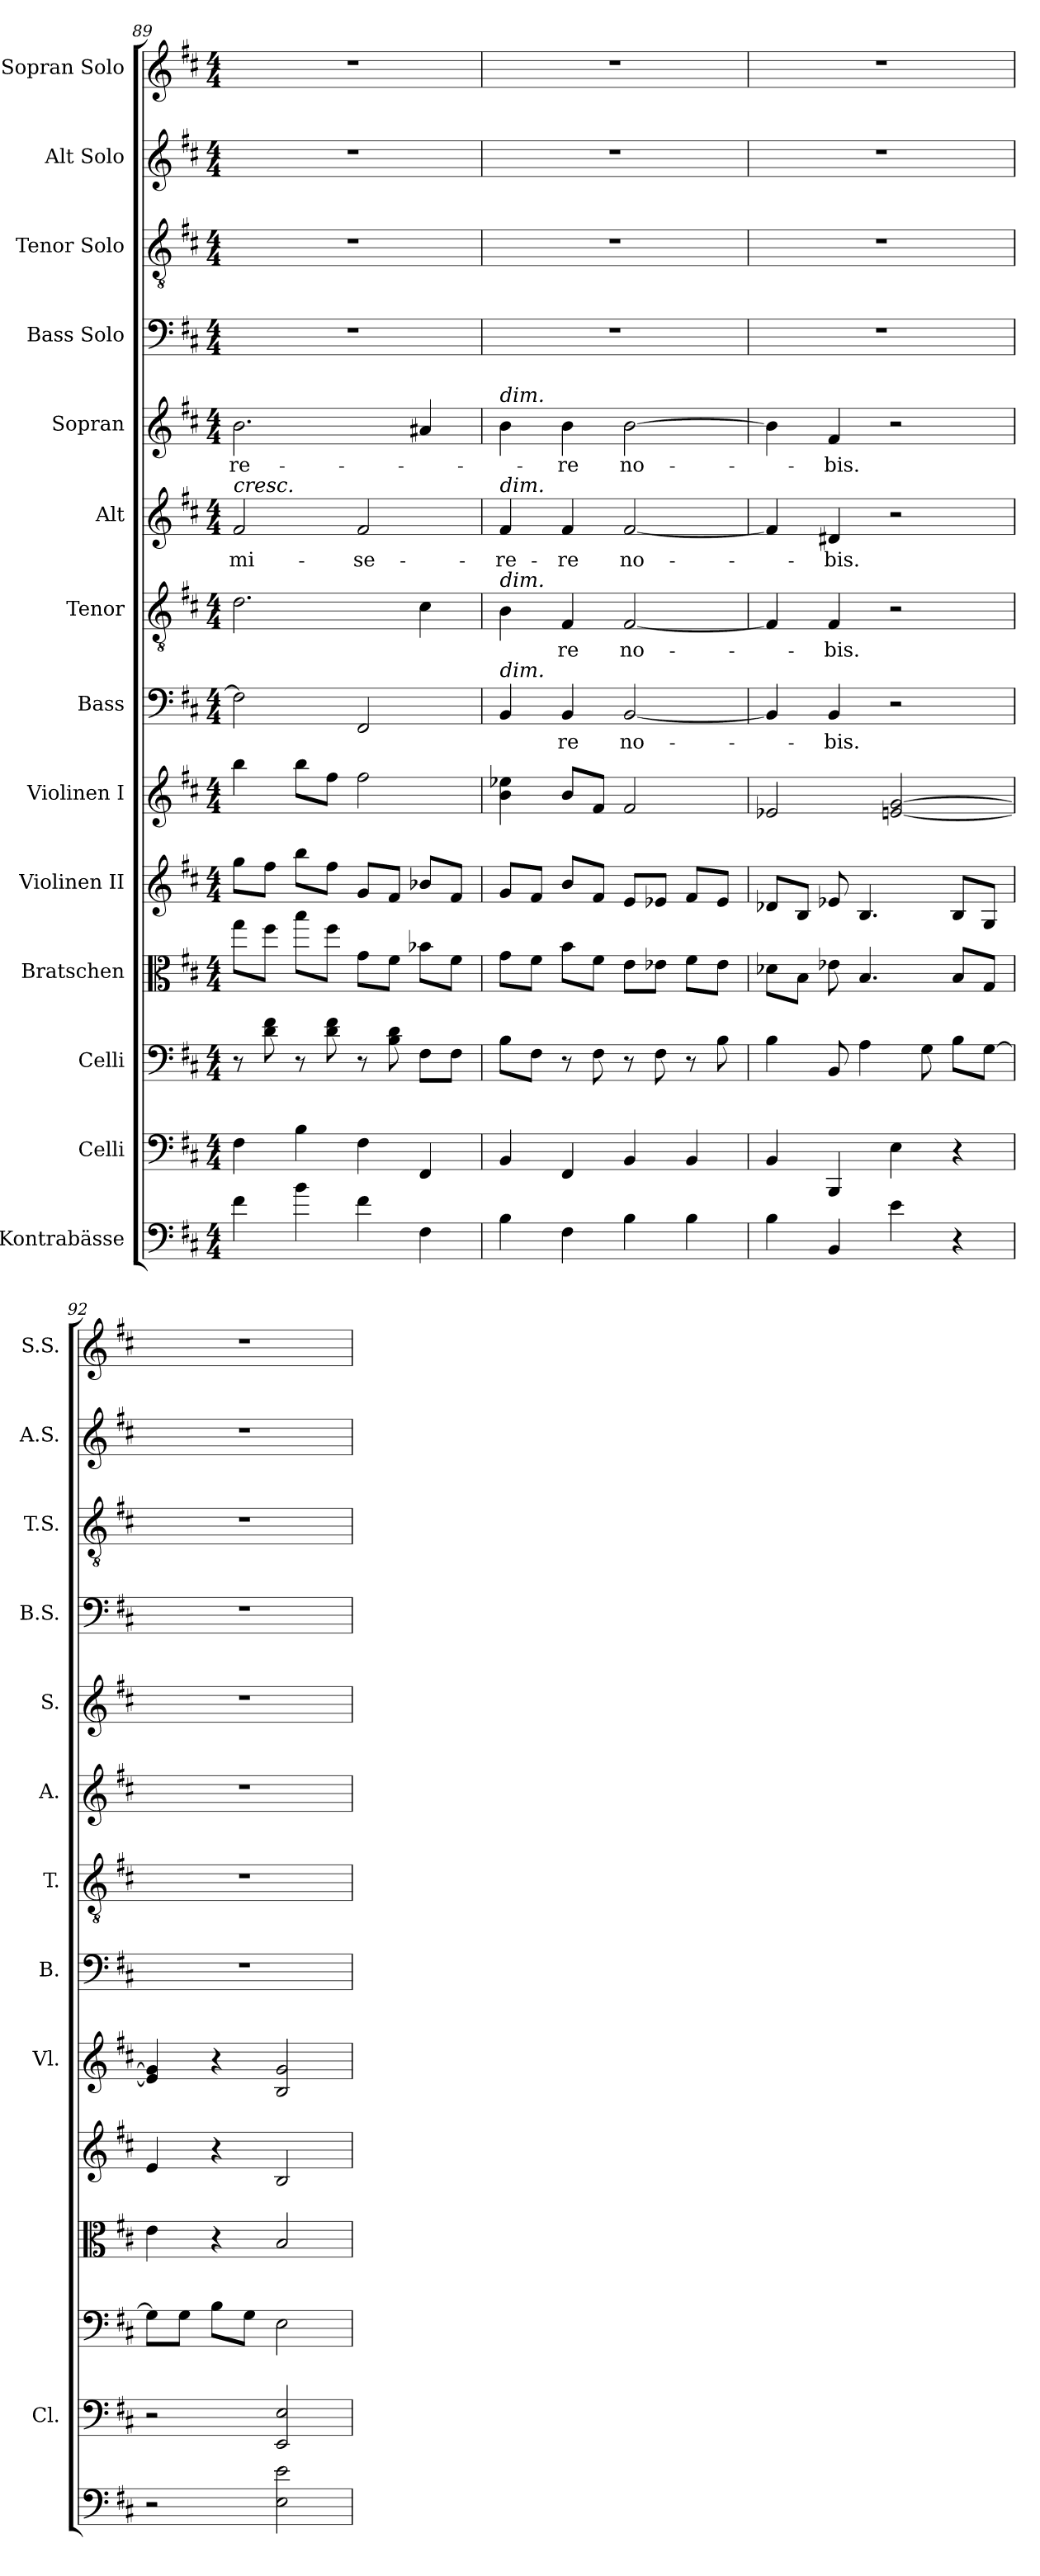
**kern	**kern	**kern	**kern	**kern	**kern	**kern	**text	**kern	**text	**kern	**text	**kern	**text	**kern	**kern	**kern	**kern
*part14	*part13	*part12	*part11	*part10	*part9	*part8	*part8	*part7	*part7	*part6	*part6	*part5	*part5	*part4	*part3	*part2	*part1
*staff14	*staff13	*staff12	*staff11	*staff10	*staff9	*staff8	*staff8	*staff7	*staff7	*staff6	*staff6	*staff5	*staff5	*staff4	*staff3	*staff2	*staff1
*I"Kontrabässe	*I"Celli	*I"Celli	*I"Bratschen	*I"Violinen II	*I"Violinen I	*I"Bass	*	*I"Tenor	*	*I"Alt	*	*I"Sopran	*	*I"Bass Solo	*I"Tenor Solo	*I"Alt Solo	*I"Sopran Solo
*	*I'Cl.	*	*	*	*I'Vl.	*I'B.	*	*I'T.	*	*I'A.	*	*I'S.	*	*I'B.S.	*I'T.S.	*I'A.S.	*I'S.S.
!!LO:LB:g=z
*clefF4	*clefF4	*clefF4	*clefC3	*clefG2	*clefG2	*clefF4	*	*clefGv2	*	*clefG2	*	*clefG2	*	*clefF4	*clefGv2	*clefG2	*clefG2
*ITrd7c12	*	*	*	*	*	*	*	*	*	*	*	*	*	*	*	*	*
*k[f#c#]	*k[f#c#]	*k[f#c#]	*k[f#c#]	*k[f#c#]	*k[f#c#]	*k[f#c#]	*	*k[f#c#]	*	*k[f#c#]	*	*k[f#c#]	*	*k[f#c#]	*k[f#c#]	*k[f#c#]	*k[f#c#]
*M4/4	*M4/4	*M4/4	*M4/4	*M4/4	*M4/4	*M4/4	*	*M4/4	*	*M4/4	*	*M4/4	*	*M4/4	*M4/4	*M4/4	*M4/4
=89	=89	=89	=89	=89	=89	=89	=89	=89	=89	=89	=89	=89	=89	=89	=89	=89	=89
!	!	!	!	!	!	!	!	!	!	!LO:TX:a:i:t=cresc.	!	!	!	!	!	!	!
!	!	!	!	!	!	!	!	!	!	!	!LO:LY:b	!	!LO:LY:b	!	!	!	!
4F#\	4F#\	8r	8gg\L	8gg\L	4bb\	2F#\]	.	2.d\	.	2f#/	-mi-	2.b\	-re-	1r	1r	1r	1r
.	.	8d\ 8f#\	8ff#\J	8ff#\J	.	.	.	.	.	.	.	.	.	.	.	.	.
4B\	4B\	8r	8bb\L	8bb\L	8bb\L	.	.	.	.	.	.	.	.	.	.	.	.
.	.	8d\ 8f#\	8ff#\J	8ff#\J	8ff#\J	.	.	.	.	.	.	.	.	.	.	.	.
!	!	!	!	!	!	!	!	!	!	!	!LO:LY:b	!	!	!	!	!	!
4F#\	4F#\	8r	8g\L	8g/L	2ff#\	2FF#/	.	.	.	2f#/	se-	.	.	.	.	.	.
.	.	8B\ 8d\	8f#\J	8f#/J	.	.	.	.	.	.	.	.	.	.	.	.	.
4FF#\	4FF#/	8F#\L	8b-X\L	8b-X/L	.	.	.	4c#\	.	.	.	4a#X/	.	.	.	.	.
.	.	8F#\J	8f#\J	8f#/J	.	.	.	.	.	.	.	.	.	.	.	.	.
=90	=90	=90	=90	=90	=90	=90	=90	=90	=90	=90	=90	=90	=90	=90	=90	=90	=90
!	!	!	!	!	!	!	!	!	!	!	!	!LO:TX:a:i:t=dim.	!	!	!	!	!
!	!	!	!	!	!	!	!	!	!	!LO:TX:a:i:t=dim.	!	!	!	!	!	!	!
!	!	!	!	!	!	!	!	!LO:TX:a:i:t=dim.	!	!	!	!	!	!	!	!	!
!	!	!	!	!	!	!LO:TX:a:i:t=dim.	!	!	!	!	!	!	!	!	!	!	!
!	!	!	!	!	!	!	!	!	!	!	!LO:LY:b	!	!	!	!	!	!
4BB\	4BB/	8B\L	8g\L	8g/L	4b\ 4ee-X\	4BB/	.	4B\	.	4f#/	-re-	4b\	.	1r	1r	1r	1r
.	.	8F#\J	8f#\J	8f#/J	.	.	.	.	.	.	.	.	.	.	.	.	.
!	!	!	!	!	!	!	!LO:LY:b	!	!LO:LY:b	!	!LO:LY:b	!	!LO:LY:b	!	!	!	!
4FF#\	4FF#/	8r	8b\L	8b/L	8b/L	4BB/	re	4F#/	re	4f#/	-re	4b\	re	.	.	.	.
.	.	8F#\	8f#\J	8f#/J	8f#/J	.	.	.	.	.	.	.	.	.	.	.	.
!	!	!	!	!	!	!	!LO:LY:b	!	!LO:LY:b	!	!LO:LY:b	!	!LO:LY:b	!	!	!	!
4BB\	4BB/	8r	8e\L	8e/L	2f#/	[2BB/	-no-	[2F#/	-no-	[2f#/	no-	[2b\	-no-	.	.	.	.
.	.	8F#\	8e-X\J	8e-X/J	.	.	.	.	.	.	.	.	.	.	.	.	.
4BB\	4BB/	8r	8f#\L	8f#/L	.	.	.	.	.	.	.	.	.	.	.	.	.
.	.	8B\	8e-\J	8e-/J	.	.	.	.	.	.	.	.	.	.	.	.	.
=91	=91	=91	=91	=91	=91	=91	=91	=91	=91	=91	=91	=91	=91	=91	=91	=91	=91
4BB\	4BB/	4B\	8d-X\L	8d-X/L	2e-X/	4BB/]	.	4F#/]	.	4f#/]	.	4b\]	.	1r	1r	1r	1r
.	.	.	8B\J	8B/J	.	.	.	.	.	.	.	.	.	.	.	.	.
!	!	!	!	!	!	!	!LO:LY:b	!	!LO:LY:b	!	!LO:LY:b	!	!LO:LY:b	!	!	!	!
4BBB/	4BBB/	8BB/	8e-X\	8e-X/	.	4BB/	bis.	4F#/	bis.	4d#X/	bis.	4f#/	bis.	.	.	.	.
.	.	4A\	4.B/	4.B/	.	.	.	.	.	.	.	.	.	.	.	.	.
4E\	4E\	.	.	.	[2en/ [2g/	2r	.	2r	.	2r	.	2r	.	.	.	.	.
.	.	8G\	.	.	.	.	.	.	.	.	.	.	.	.	.	.	.
4r	4r	8B\L	8B/L	8B/L	.	.	.	.	.	.	.	.	.	.	.	.	.
.	.	[8G\J	8G/J	8G/J	.	.	.	.	.	.	.	.	.	.	.	.	.
=92	=92	=92	=92	=92	=92	=92	=92	=92	=92	=92	=92	=92	=92	=92	=92	=92	=92
2r	2r	8G\L]	4e\	4e/	4e/] 4g/]	1r	.	1r	.	1r	.	1r	.	1r	1r	1r	1r
.	.	8G\J	.	.	.	.	.	.	.	.	.	.	.	.	.	.	.
.	.	8B\L	4r	4r	4r	.	.	.	.	.	.	.	.	.	.	.	.
.	.	8G\J	.	.	.	.	.	.	.	.	.	.	.	.	.	.	.
2EE\ 2E\	2EE/ 2E/	2E\	2B/	2B/	2B/ 2g/	.	.	.	.	.	.	.	.	.	.	.	.
=	=	=	=	=	=	=	=	=	=	=	=	=	=	=	=	=	=
*-	*-	*-	*-	*-	*-	*-	*-	*-	*-	*-	*-	*-	*-	*-	*-	*-	*-
